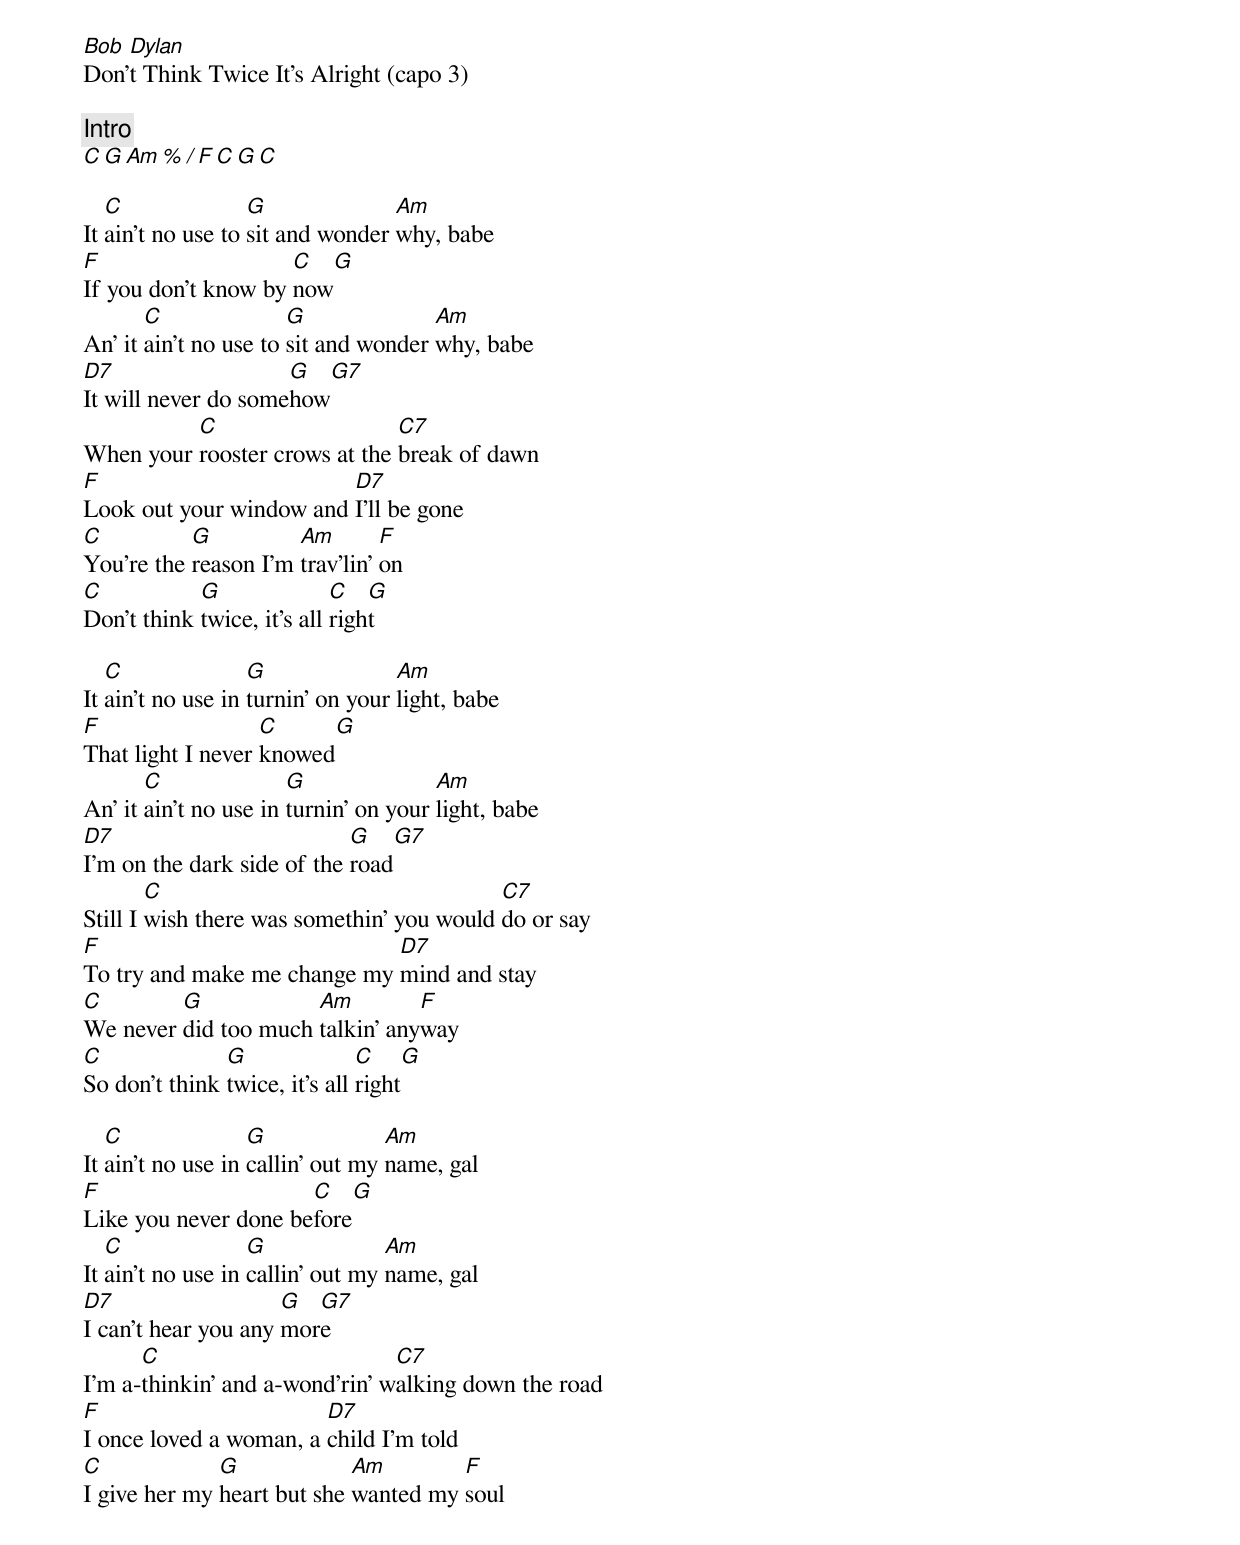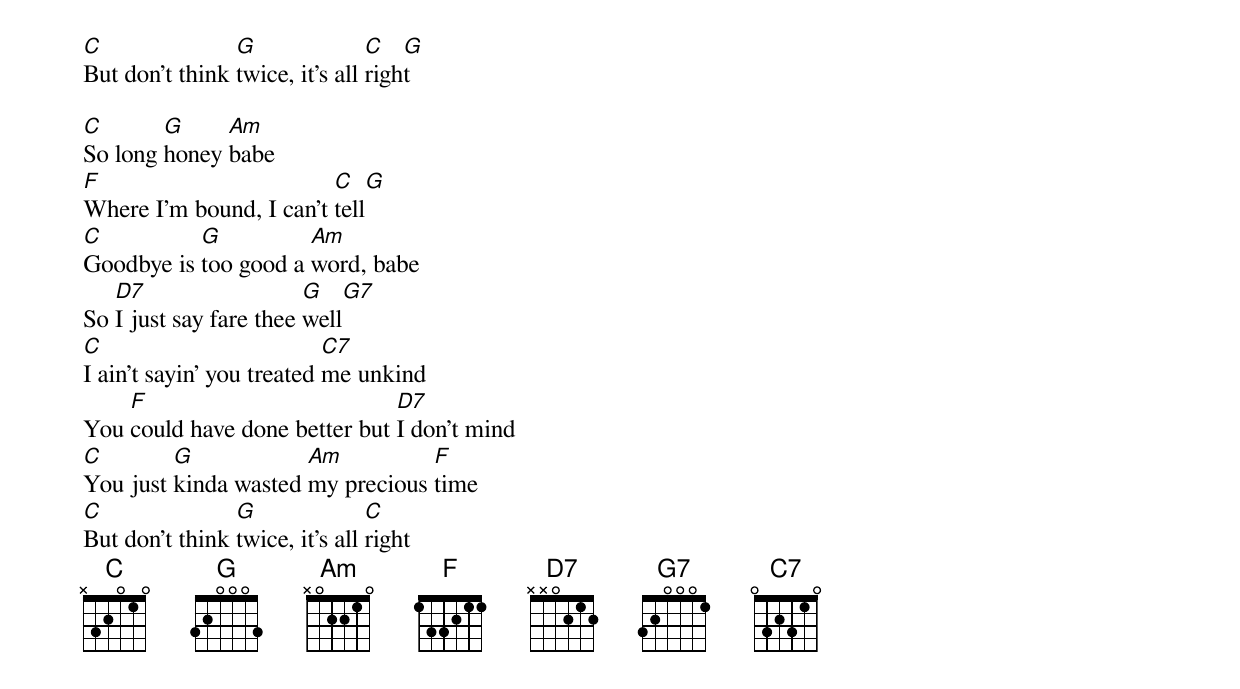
Bob Dylan
Don't Think Twice It's Alright (capo 3)

[Intro]
C   G   Am  %   /   F   C   G   C

   C               G              Am
It ain't no use to sit and wonder why, babe
F                    C  G
If you don't know by now
       C               G              Am
An' it ain't no use to sit and wonder why, babe
D7                   G      G7
It will never do somehow
          C                    C7
When your rooster crows at the break of dawn
F                        D7
Look out your window and I'll be gone
C          G          Am        F
You're the reason I'm trav'lin' on
C           G               C   G
Don't think twice, it's all right

   C               G               Am
It ain't no use in turnin' on your light, babe
F                  C     G
That light I never knowed
       C               G               Am
An' it ain't no use in turnin' on your light, babe
D7                          G   G7
I'm on the dark side of the road
        C                                  C7
Still I wish there was somethin' you would do or say
F                            D7
To try and make me change my mind and stay
C        G            Am         F
We never did too much talkin' anyway
C              G               C    G
So don't think twice, it's all right

   C               G              Am
It ain't no use in callin' out my name, gal
F                     C   G
Like you never done before
   C               G              Am
It ain't no use in callin' out my name, gal
D7                   G  G7
I can't hear you any more
      C                         C7
I'm a-thinkin' and a-wond'rin' walking down the road
F                       D7
I once loved a woman, a child I'm told
C             G             Am        F
I give her my heart but she wanted my soul
C               G               C   G
But don't think twice, it's all right

C       G     Am
So long honey babe
F                        C    G
Where I'm bound, I can't tell
C          G          Am
Goodbye is too good a word, babe
   D7                   G   G7
So I just say fare thee well
C                          C7
I ain't sayin' you treated me unkind
    F                          D7
You could have done better but I don't mind
C        G            Am          F
You just kinda wasted my precious time
C               G               C
But don't think twice, it's all right
